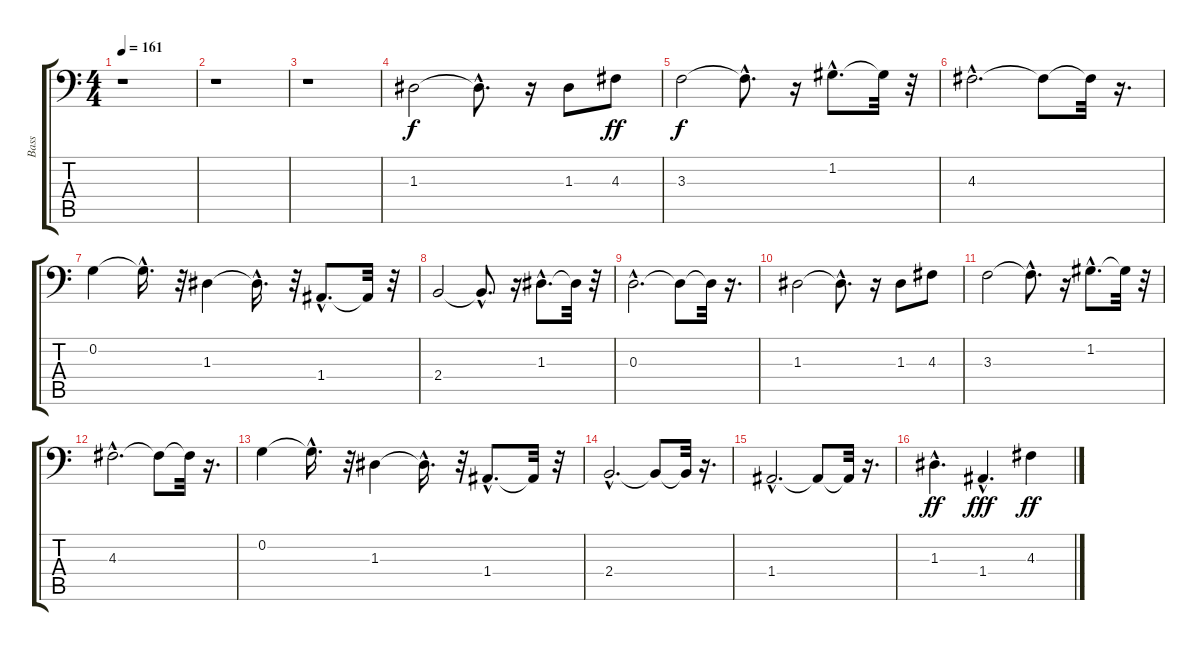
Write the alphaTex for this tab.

\track ("Bass" "Bass") {instrument electricbassfinger}
\staff {score tabs}
\tuning (C3 G2 D2 A1 E1 B0) {hide}
\ts (4 4)
\tempo 161
\clef f4
\ks c
r.1{dy f} |
r.1 |
r.1 |
1.3.2 1.3{hac t}.8{d} r.16 1.3.8 4.3.8{dy ff} |
3.3.2{dy f} 3.3{hac t}.8{d} r.16 1.2{hac}.8{d} 1.2{t}.32 r.32 |
4.3{hac}.2{d} 4.3{t}.8 4.3{t}.32 r.16{d} |
0.2.4 0.2{hac t}.16{d} r.32 1.3.4 1.3{hac t}.16{d} r.32 1.4{hac}.8{d} 1.4{t}.32 r.32 |
2.4.2 2.4{hac t}.8{d} r.16 1.3{hac}.8{d} 1.3{t}.32 r.32 |
0.3{hac}.2{d} 0.3{t}.8 0.3{t}.32 r.16{d} |
1.3.2 1.3{hac t}.8{d} r.16 1.3.8 4.3.8 |
3.3.2 3.3{hac t}.8{d} r.16 1.2{hac}.8{d} 1.2{t}.32 r.32 |
4.3{hac}.2{d} 4.3{t}.8 4.3{t}.32 r.16{d} |
0.2.4 0.2{hac t}.16{d} r.32 1.3.4 1.3{hac t}.16{d} r.32 1.4{hac}.8{d} 1.4{t}.32 r.32 |
2.4{hac}.2{d} 2.4{t}.8 2.4{t}.32 r.16{d} |
1.4{hac}.2{d} 1.4{t}.8 1.4{t}.32 r.16{d} |
1.3{hac}.4{d dy ff} 1.4{hac}.4{d dy fff} 4.3.4{dy ff}
